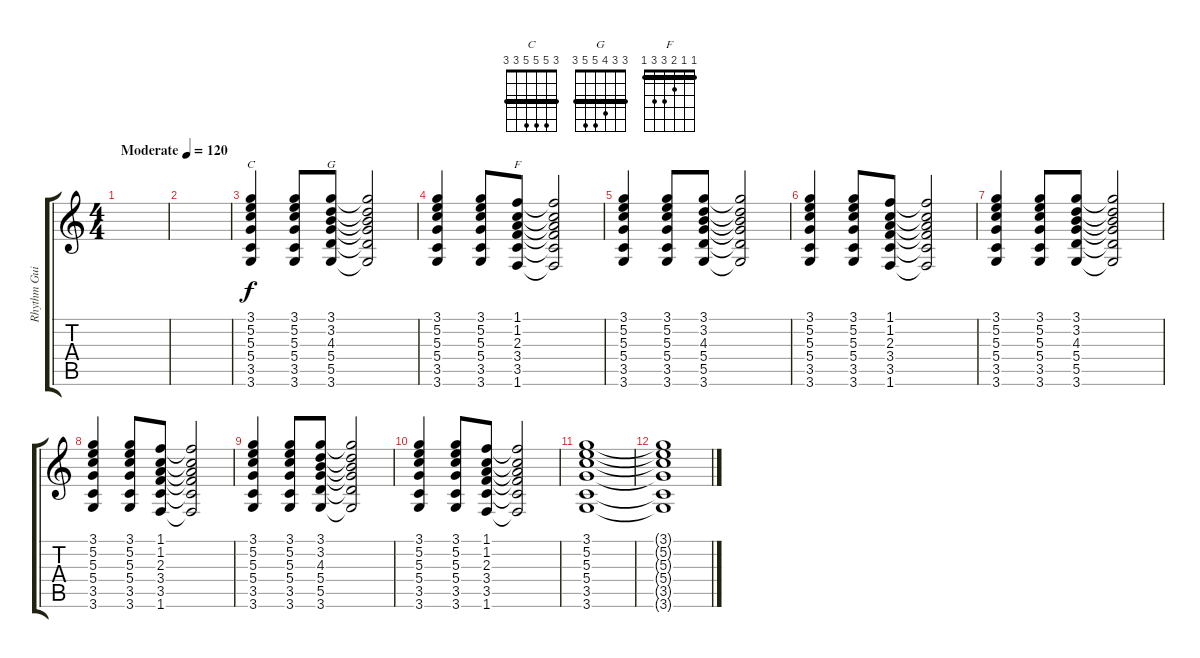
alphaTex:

\track ("Rhythm Guitar" "Rhythm Gui") {instrument distortionguitar}
\staff {score tabs}
\tuning (E4 B3 G3 D3 A2 E2) {hide}
\chord ("C" 3 5 5 5 3 3) {barre 3}
\chord ("G" 3 3 4 5 5 3) {barre 3}
\chord ("F" 1 1 2 3 3 1) {barre 1}
\ts (4 4)
\tempo (120 "Moderate")
\clef g2
\ks c
|
|
(3.1 5.2 5.3 5.4 3.5 3.6).4{ch "C"} (3.1 5.2 5.3 5.4 3.5 3.6).8 (3.1 3.2 4.3 5.4 5.5 3.6).8{ch "G"} (3.1{t} 3.2{t} 4.3{t} 5.4{t} 5.5{t} 3.6{t}).2 |
(3.1 5.2 5.3 5.4 3.5 3.6).4 (3.1 5.2 5.3 5.4 3.5 3.6).8 (1.1 1.2 2.3 3.4 3.5 1.6).8{ch "F"} (1.1{t} 1.2{t} 2.3{t} 3.4{t} 3.5{t} 1.6{t}).2 |
(3.1 5.2 5.3 5.4 3.5 3.6).4 (3.1 5.2 5.3 5.4 3.5 3.6).8 (3.1 3.2 4.3 5.4 5.5 3.6).8 (3.1{t} 3.2{t} 4.3{t} 5.4{t} 5.5{t} 3.6{t}).2 |
(3.1 5.2 5.3 5.4 3.5 3.6).4 (3.1 5.2 5.3 5.4 3.5 3.6).8 (1.1 1.2 2.3 3.4 3.5 1.6).8 (1.1{t} 1.2{t} 2.3{t} 3.4{t} 3.5{t} 1.6{t}).2 |
(3.1 5.2 5.3 5.4 3.5 3.6).4 (3.1 5.2 5.3 5.4 3.5 3.6).8 (3.1 3.2 4.3 5.4 5.5 3.6).8 (3.1{t} 3.2{t} 4.3{t} 5.4{t} 5.5{t} 3.6{t}).2 |
(3.1 5.2 5.3 5.4 3.5 3.6).4 (3.1 5.2 5.3 5.4 3.5 3.6).8 (1.1 1.2 2.3 3.4 3.5 1.6).8 (1.1{t} 1.2{t} 2.3{t} 3.4{t} 3.5{t} 1.6{t}).2 |
(3.1 5.2 5.3 5.4 3.5 3.6).4 (3.1 5.2 5.3 5.4 3.5 3.6).8 (3.1 3.2 4.3 5.4 5.5 3.6).8 (3.1{t} 3.2{t} 4.3{t} 5.4{t} 5.5{t} 3.6{t}).2 |
(3.1 5.2 5.3 5.4 3.5 3.6).4 (3.1 5.2 5.3 5.4 3.5 3.6).8 (1.1 1.2 2.3 3.4 3.5 1.6).8 (1.1{t} 1.2{t} 2.3{t} 3.4{t} 3.5{t} 1.6{t}).2 |
(3.1 5.2 5.3 5.4 3.5 3.6).1 |
(3.1{t} 5.2{t} 5.3{t} 5.4{t} 3.5{t} 3.6{t}).1
